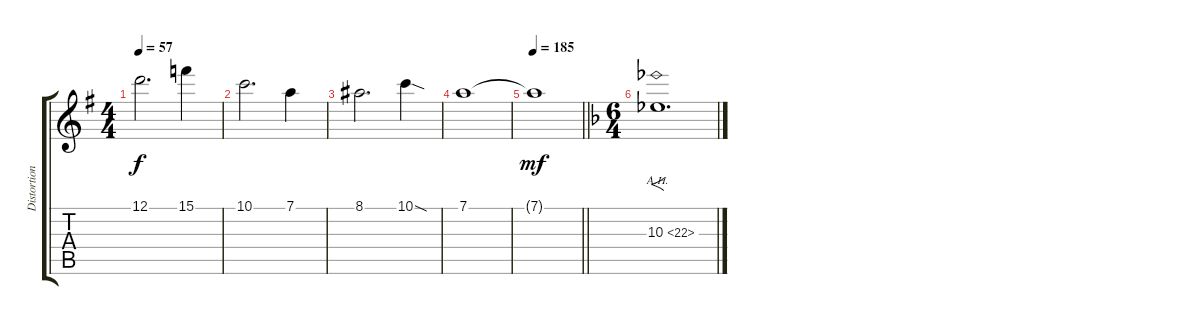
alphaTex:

\track ("Distortion - Right [Swell]" "Distortion") {instrument distortionguitar}
\staff {score tabs}
\tuning (D4 A3 F3 C3 G2 C2) {hide}
\ts (4 4)
\tempo 57
\clef g2
\ks g
12.1.2{d dy f} 15.1.4 |
10.1.2{d} 7.1.4 |
8.1.2{d} 10.1{sod}.4 |
7.1.1 |
\tempo 185
\barLineRight lightlight
7.1{t}.1{dy mf} |
\ts (6 4)
\ks f
10.3{ah 12}.1{f d}
